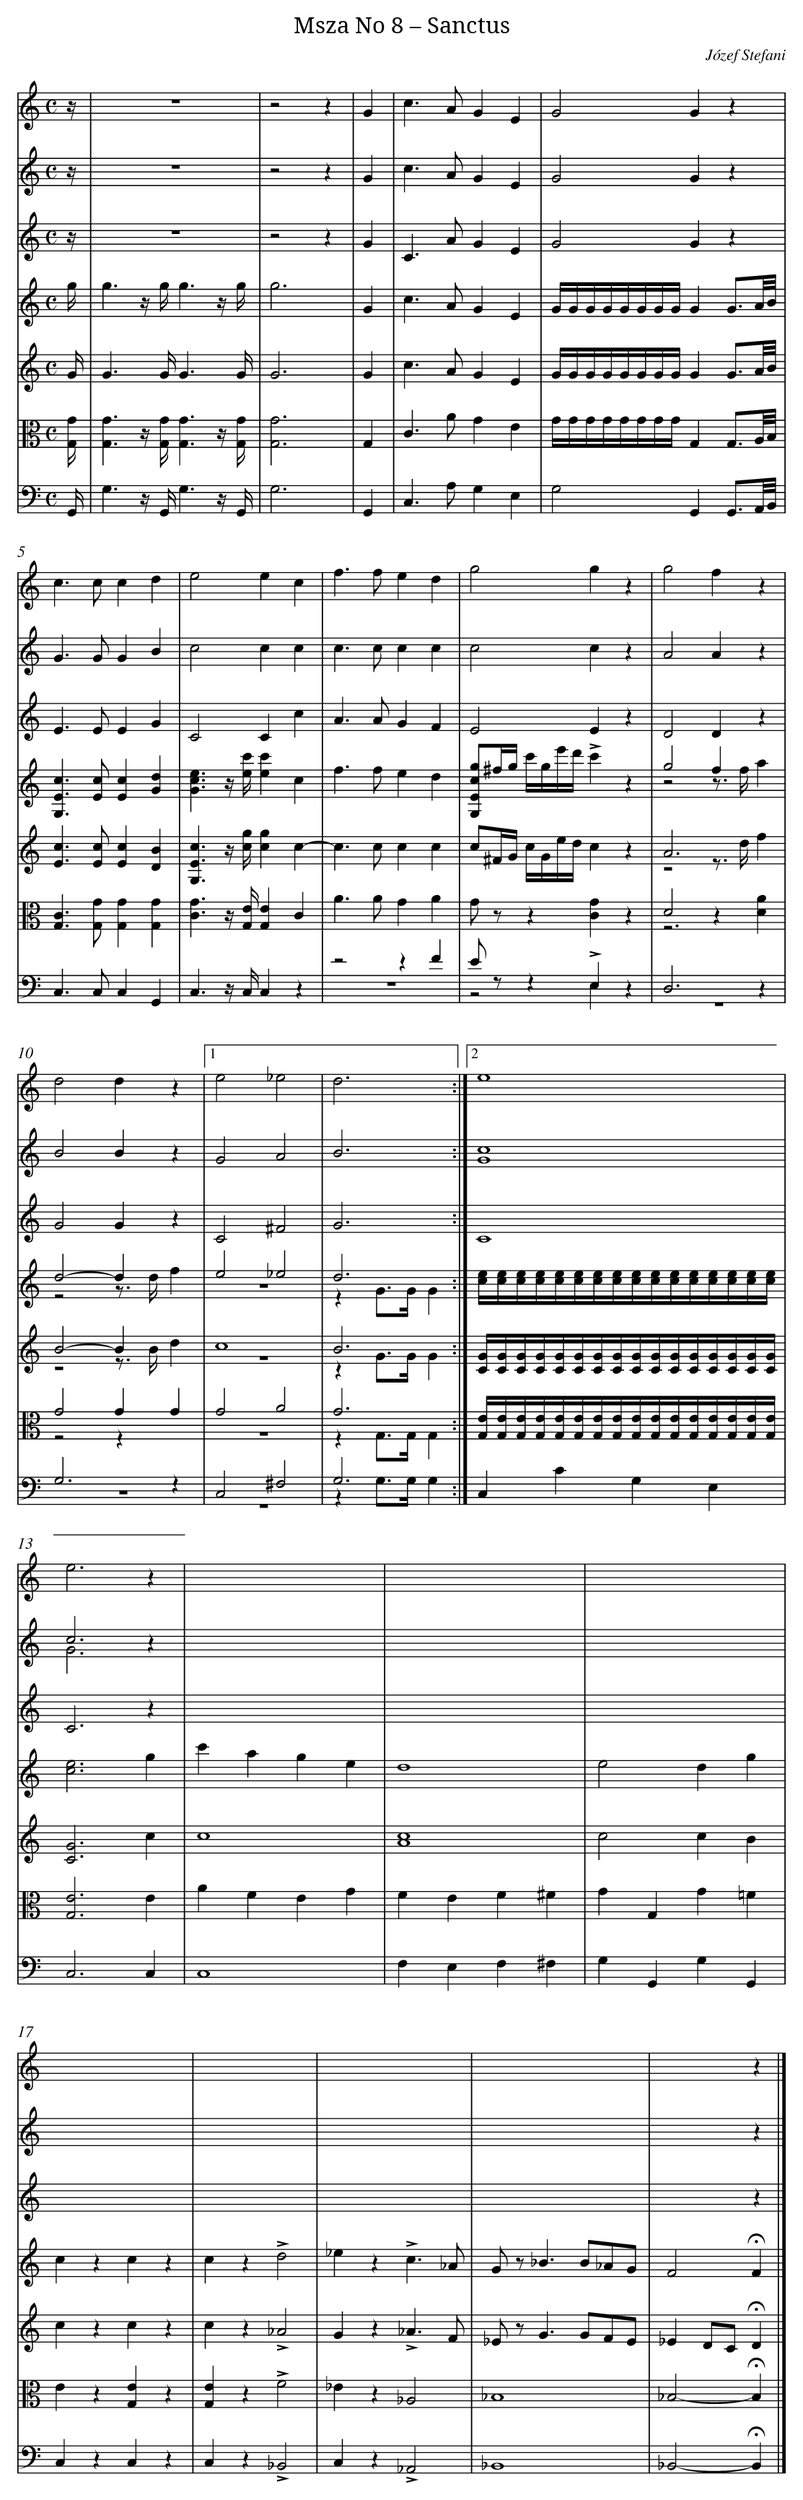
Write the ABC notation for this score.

X:1
T: Msza No 8 – Sanctus
C: Józef Stefani
L: 1/4
M: C
V: 1 clef=treble
V: 2 clef=treble
V: 3 clef=treble
V: 4 clef=treble
V: 5 clef=treble
V: 6 clef=alto
V: 7 clef=bass
K: C
[V:1] z// [I:setbarnb 1]|
[V:2] z// |
[V:3] z// |
[V:4] g// |
[V:5] G// |
[V:6] [G//G,//] |
[V:7] G,,// |
[V:1] z4 |
[V:2] z4 |
[V:3] z4 |
[V:4] g3/z// g//g3/z// g// |
[V:5] G3/x// G//G3/x// G// |
[V:6] [G3/G,3/]z// [G//G,//][G3/G,3/]z// [G//G,//] |
[V:7] G,3/z// G,,//G,3/z// G,,// |
[V:1] z2z |
[V:2] z2z |
[V:3] z2z |
[V:4] g3 |
[V:5] G3 |
[V:6] [G3G,3] |
[V:7] G,3 |
[V:1] G [I:setbarnb 3]|
[V:2] G |
[V:3] G |
[V:4] G |
[V:5] G |
[V:6] G, |
[V:7] G,, |
[V:1] c>AGE |
[V:2] c>AGE |
[V:3] C>AGE |
[V:4] c>AGE |
[V:5] c>AGE |
[V:6] C>AGE |
[V:7] C,>A,G,E, |
[V:1] G2Gz |
[V:2] G2Gz |
[V:3] G2Gz |
[V:4] G//G//G//G//G//G//G//G//GG3//A/8B/8 |
[V:5] G//G//G//G//G//G//G//G//GG3//A/8B/8 |
[V:6] G//G//G//G//G//G//G//G//G,G,3//A,/8B,/8 |
[V:7] G,2G,,G,,3//A,,/8B,,/8 |
[V:1] c>ccd |
[V:2] G>GGB |
[V:3] E>EEG |
[V:4] [cEG,]>[cE][cE][dG] |
[V:5] [cE]>[cE][cE][BD] |
[V:6] [CG,]>[GG,][GG,][GG,] |
[V:7] C,>C,C,G,, |
[V:1] e2ec |
[V:2] c2cc |
[V:3] C2Cc |
[V:4] [e3/c3/G3/]z// [c'//e//][c'e]c |
[V:5] [c3/E3/G,3/]z// [g//c//][gc]c- |
[V:6] [G3/C3/]z// [E//G,//][EG,]C |
[V:7] C,3/z// C,//C,z |
[V:1] f>fed |
[V:2] c>ccc |
[V:3] A>AGF |
[V:4] f>fed |
[V:5] c>ccc |
[V:6] A>AGA |
[V:7] z2zF & z4 |
[V:1] g2gz |
[V:2] c2cz |
[V:3] E2Ez |
[V:4] [g/c/E/G,/]^f//g// c'//g//e'//d'//!accent!c'z |
[V:5] c/^F//G// c//G//e//d//cz |
[V:6] G/ z/z[GC]z |
[V:7] E/ z/z!accent!E,z & z2E,x |
[V:1] g2fz |
[V:2] A2Az |
[V:3] D2Dz |
[V:4] g2fx & z2z/> f/a |
[V:5] A3x & z2z/> d/f |
[V:6] D2zx & z3[AD] |
[V:7] D,3z & z4 |
[V:1] d2dz |[1
[V:2] B2Bz |
[V:3] G2Gz |
[V:4] d2-dx & z2z/> d/f |
[V:5] B2-Bx & z2z/> B/d |
[V:6] G2GG & z2zx |
[V:7] G,3z & z4 |
[V:1] e2_e2 |
[V:2] G2A2 |
[V:3] C2^F2 |
[V:4] e2_e2 & z4 |
[V:5] c4 & z4 |
[V:6] G2A2 & z4 |
[V:7] C,2^F,2 & z4 |
[V:1] d3 :|][2
[V:2] B3 :|]
[V:3] G3 :|]
[V:4] d3 & zG/>G/G :|]
[V:5] B3 & zG/>G/G :|]
[V:6] G3 & zG,/>G,/G, :|]
[V:7] G,3 & zG,/>G,/G, :|]
[V:1] e4 |
[V:2] [c4G4] |
[V:3] C4 |
[V:4] [e//c//][e//c//][e//c//][e//c//][e//c//][e//c//][e//c//][e//c//][e//c//][e//c//][e//c//][e//c//][e//c//][e//c//][e//c//][e//c//] |
[V:5] [G//C//][G//C//][G//C//][G//C//][G//C//][G//C//][G//C//][G//C//][G//C//][G//C//][G//C//][G//C//][G//C//][G//C//][G//C//][G//C//] |
[V:6] [E//G,//][E//G,//][E//G,//][E//G,//][E//G,//][E//G,//][E//G,//][E//G,//][E//G,//][E//G,//][E//G,//][E//G,//][E//G,//][E//G,//][E//G,//][E//G,//] |
[V:7] C,CG,E, |
[V:1] e3z |
[V:2] c3z & G3x |
[V:3] C3z |
[V:4] [e3c3]g |
[V:5] [G3C3]c |
[V:6] [E3G,3]E |
[V:7] C,3C, |
[V:1] x4 |
[V:2] x4 |
[V:3] x4 |
[V:4] c'age |
[V:5] c4 |
[V:6] AFEG |
[V:7] C,4 |
[V:1] x4 |
[V:2] x4 |
[V:3] x4 |
[V:4] d4 |
[V:5] [c4A4] |
[V:6] FEF^F |
[V:7] F,E,F,^F, |
[V:1] x4 |
[V:2] x4 |
[V:3] x4 |
[V:4] e2dg |
[V:5] c2cB |
[V:6] GG,G=F |
[V:7] G,G,,G,G,, |
[V:1] x4 |
[V:2] x4 |
[V:3] x4 |
[V:4] czcz |
[V:5] czcz |
[V:6] Ez[EG,]z |
[V:7] C,zC,z |
[V:1] x4 |
[V:2] x4 |
[V:3] x4 |
[V:4] cz!accent!d2 |
[V:5] cz!accent!_A2 |
[V:6] [EG,]z!accent!F2 |
[V:7] C,z!accent!_B,,2 |
[V:1] x4 |
[V:2] x4 |
[V:3] x4 |
[V:4] _ez!accent!c3/_A/ |
[V:5] Gz!accent!_A3/F/ |
[V:6] _Ez_A,2 |
[V:7] C,z!accent!_A,,2 |
[V:1] x4 |
[V:2] x4 |
[V:3] x4 |
[V:4] G/ z<_BB/_A/G/ |
[V:5] _E/ z<GG/F/E/ |
[V:6] _B,4 |
[V:7] _B,,4 |
[V:1] x2z |]
[V:2] x2z |]
[V:3] x2z |]
[V:4] F2!fermata!F |]
[V:5] _ED/C/!fermata!D |]
[V:6] _B,2-!fermata!B, |]
[V:7] _B,,2-!fermata!B,, |]
